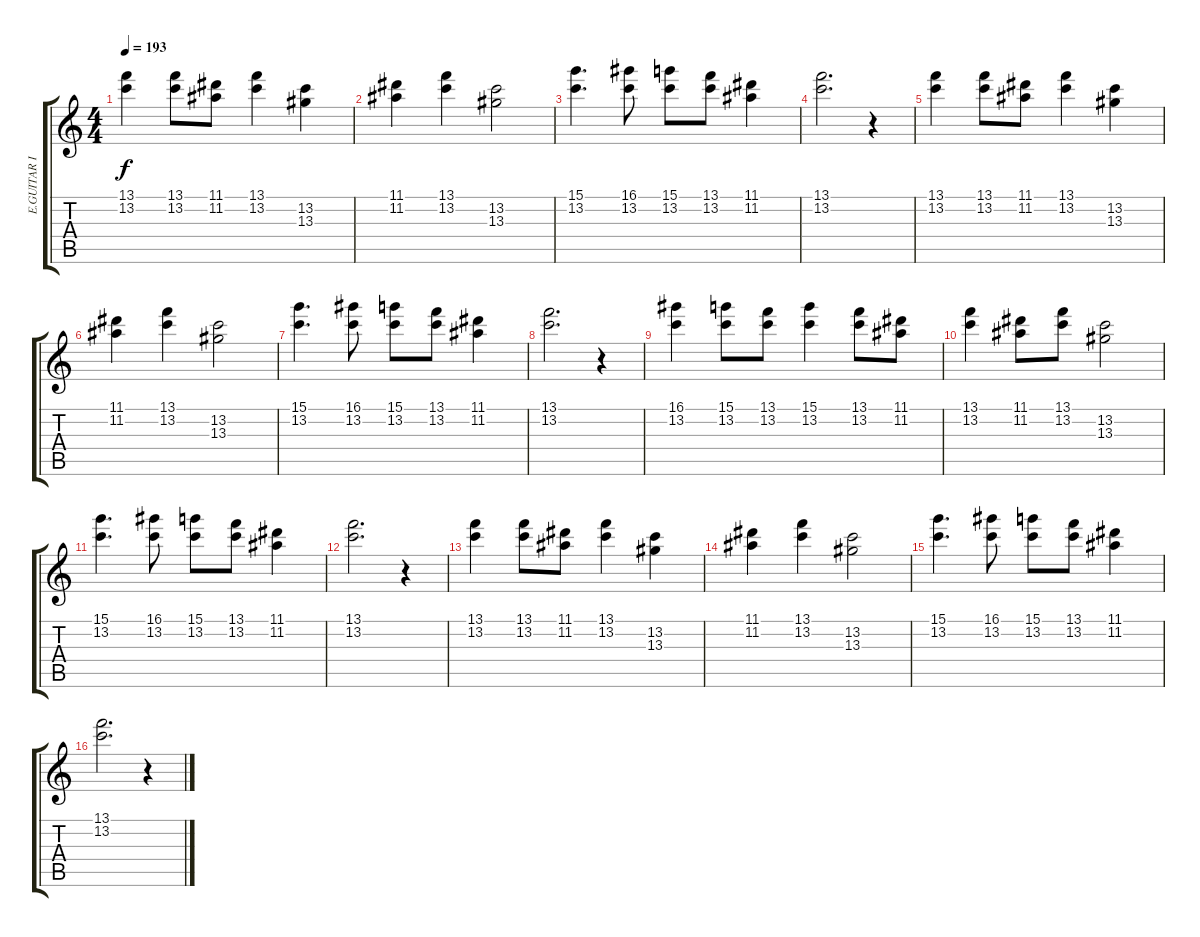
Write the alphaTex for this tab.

\track ("E.GUITAR III - Taki" "E.GUITAR I") {instrument distortionguitar}
\staff {score tabs}
\tuning (E4 B3 G3 D3 A2 E2) {hide}
\ts (4 4)
\tempo 193
\clef g2
\ks c
(13.1 13.2).4{dy f} (13.1 13.2).8 (11.1 11.2).8 (13.1 13.2).4 (13.2 13.3).4 |
(11.1 11.2).4 (13.1 13.2).4 (13.2 13.3).2 |
(15.1 13.2).4{d} (16.1 13.2).8 (15.1 13.2).8 (13.1 13.2).8 (11.1 11.2).4 |
(13.1 13.2).2{d} r.4 |
(13.1 13.2).4 (13.1 13.2).8 (11.1 11.2).8 (13.1 13.2).4 (13.2 13.3).4 |
(11.1 11.2).4 (13.1 13.2).4 (13.2 13.3).2 |
(15.1 13.2).4{d} (16.1 13.2).8 (15.1 13.2).8 (13.1 13.2).8 (11.1 11.2).4 |
(13.1 13.2).2{d} r.4 |
(16.1 13.2).4 (15.1 13.2).8 (13.1 13.2).8 (15.1 13.2).4 (13.1 13.2).8 (11.1 11.2).8 |
(13.1 13.2).4 (11.1 11.2).8 (13.1 13.2).8 (13.2 13.3).2 |
(15.1 13.2).4{d} (16.1 13.2).8 (15.1 13.2).8 (13.1 13.2).8 (11.1 11.2).4 |
(13.1 13.2).2{d} r.4 |
(13.1 13.2).4 (13.1 13.2).8 (11.1 11.2).8 (13.1 13.2).4 (13.2 13.3).4 |
(11.1 11.2).4 (13.1 13.2).4 (13.2 13.3).2 |
(15.1 13.2).4{d} (16.1 13.2).8 (15.1 13.2).8 (13.1 13.2).8 (11.1 11.2).4 |
(13.1 13.2).2{d} r.4
